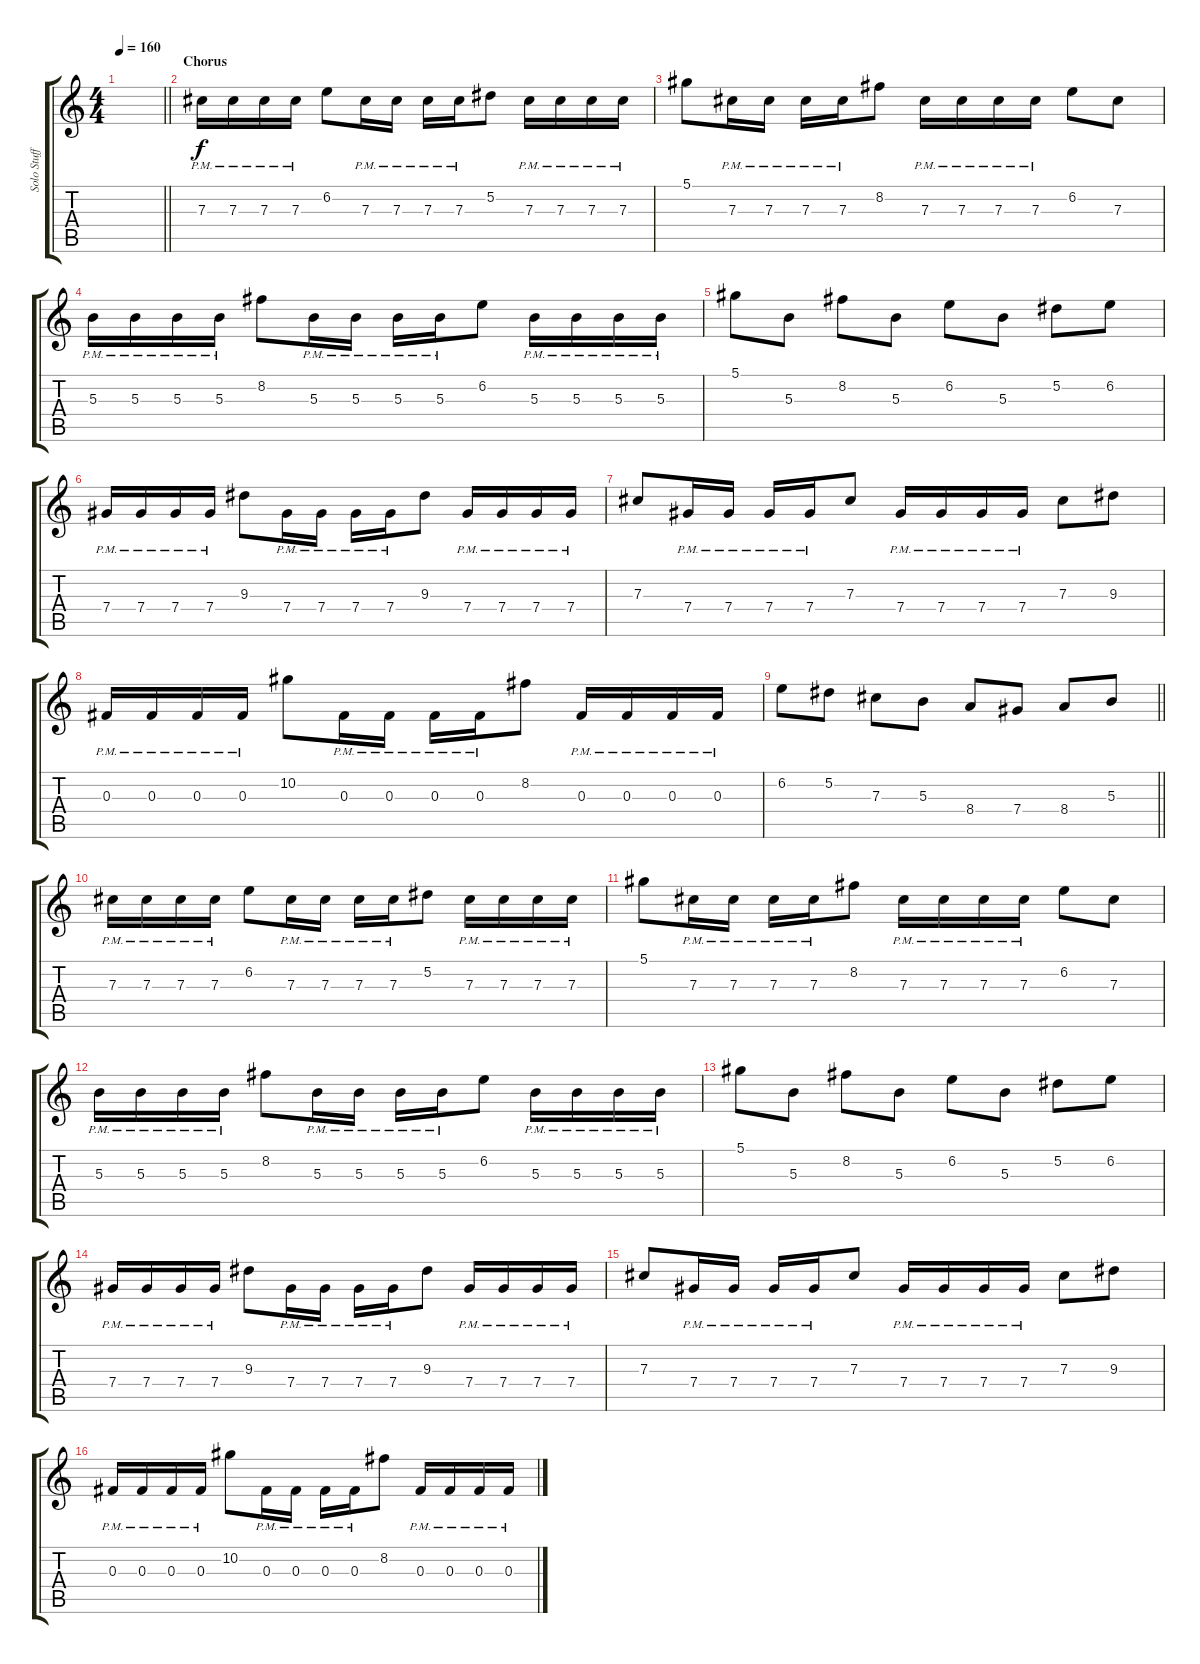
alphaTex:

\track ("Solo Stuff" "Solo Stuff") {instrument distortionguitar}
\staff {score tabs}
\tuning (Eb4 Bb3 Gb3 Db3 Ab2 Db2) {hide}
\ts (4 4)
\tempo 160
\clef g2
\barLineRight lightlight
\ks c
|
\section ("" "Chorus")
7.3{pm}.16 7.3{pm}.16 7.3{pm}.16 7.3{pm}.16 6.2.8 7.3{pm}.16 7.3{pm}.16 7.3{pm}.16 7.3{pm}.16 5.2.8 7.3{pm}.16 7.3{pm}.16 7.3{pm}.16 7.3{pm}.16 |
5.1.8 7.3{pm}.16 7.3{pm}.16 7.3{pm}.16 7.3{pm}.16 8.2.8 7.3{pm}.16 7.3{pm}.16 7.3{pm}.16 7.3{pm}.16 6.2.8 7.3.8 |
5.3{pm}.16 5.3{pm}.16 5.3{pm}.16 5.3{pm}.16 8.2.8 5.3{pm}.16 5.3{pm}.16 5.3{pm}.16 5.3{pm}.16 6.2.8 5.3{pm}.16 5.3{pm}.16 5.3{pm}.16 5.3{pm}.16 |
5.1.8 5.3.8 8.2.8 5.3.8 6.2.8 5.3.8 5.2.8 6.2.8 |
7.4{pm}.16 7.4{pm}.16 7.4{pm}.16 7.4{pm}.16 9.3.8 7.4{pm}.16 7.4{pm}.16 7.4{pm}.16 7.4{pm}.16 9.3.8 7.4{pm}.16 7.4{pm}.16 7.4{pm}.16 7.4{pm}.16 |
7.3.8 7.4{pm}.16 7.4{pm}.16 7.4{pm}.16 7.4{pm}.16 7.3.8 7.4{pm}.16 7.4{pm}.16 7.4{pm}.16 7.4{pm}.16 7.3.8 9.3.8 |
0.3{pm}.16 0.3{pm}.16 0.3{pm}.16 0.3{pm}.16 10.2.8 0.3{pm}.16 0.3{pm}.16 0.3{pm}.16 0.3{pm}.16 8.2.8 0.3{pm}.16 0.3{pm}.16 0.3{pm}.16 0.3{pm}.16 |
\barLineRight lightlight
6.2.8 5.2.8 7.3.8 5.3.8 8.4.8 7.4.8 8.4.8 5.3.8 |
7.3{pm}.16 7.3{pm}.16 7.3{pm}.16 7.3{pm}.16 6.2.8 7.3{pm}.16 7.3{pm}.16 7.3{pm}.16 7.3{pm}.16 5.2.8 7.3{pm}.16 7.3{pm}.16 7.3{pm}.16 7.3{pm}.16 |
5.1.8 7.3{pm}.16 7.3{pm}.16 7.3{pm}.16 7.3{pm}.16 8.2.8 7.3{pm}.16 7.3{pm}.16 7.3{pm}.16 7.3{pm}.16 6.2.8 7.3.8 |
5.3{pm}.16 5.3{pm}.16 5.3{pm}.16 5.3{pm}.16 8.2.8 5.3{pm}.16 5.3{pm}.16 5.3{pm}.16 5.3{pm}.16 6.2.8 5.3{pm}.16 5.3{pm}.16 5.3{pm}.16 5.3{pm}.16 |
5.1.8 5.3.8 8.2.8 5.3.8 6.2.8 5.3.8 5.2.8 6.2.8 |
7.4{pm}.16 7.4{pm}.16 7.4{pm}.16 7.4{pm}.16 9.3.8 7.4{pm}.16 7.4{pm}.16 7.4{pm}.16 7.4{pm}.16 9.3.8 7.4{pm}.16 7.4{pm}.16 7.4{pm}.16 7.4{pm}.16 |
7.3.8 7.4{pm}.16 7.4{pm}.16 7.4{pm}.16 7.4{pm}.16 7.3.8 7.4{pm}.16 7.4{pm}.16 7.4{pm}.16 7.4{pm}.16 7.3.8 9.3.8 |
0.3{pm}.16 0.3{pm}.16 0.3{pm}.16 0.3{pm}.16 10.2.8 0.3{pm}.16 0.3{pm}.16 0.3{pm}.16 0.3{pm}.16 8.2.8 0.3{pm}.16 0.3{pm}.16 0.3{pm}.16 0.3{pm}.16
